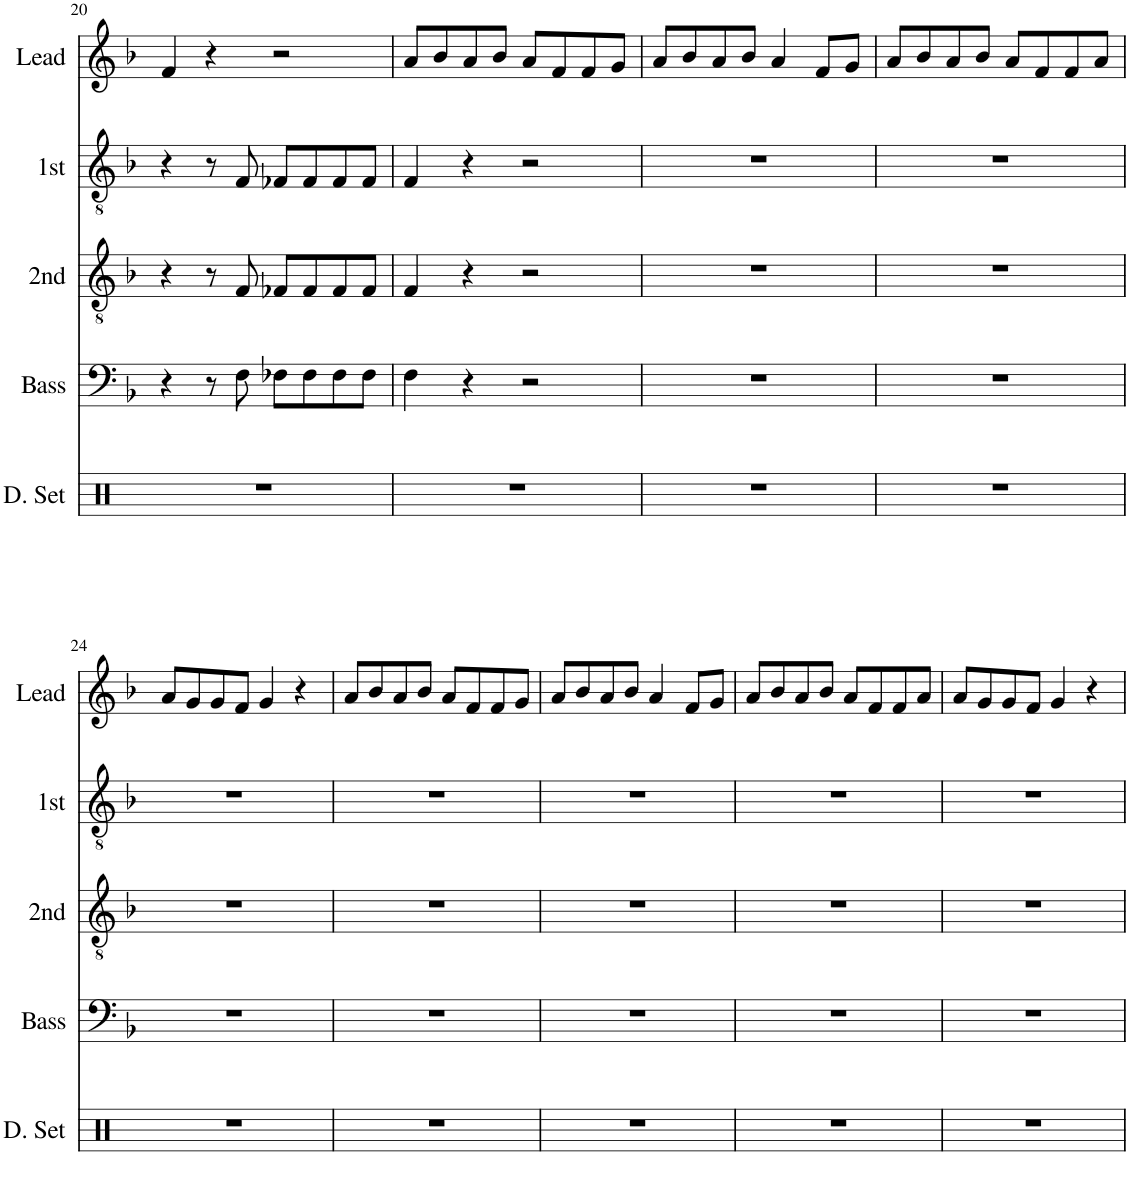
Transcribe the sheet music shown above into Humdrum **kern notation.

**kern	**kern	**kern	**kern	**kern
*part5	*part4	*part3	*part2	*part1
*staff5	*staff4	*staff3	*staff2	*staff1
*I"ドラムセット	*I"Bass	*I"2nd	*I"1st	*I"Lead
*	*I'Bass	*I'2nd	*I'1st	*I'Lead
!!LO:PB:g=z
*clefX	*clefF4	*clefGv2	*clefGv2	*clefG2
*k[]	*k[b-]	*k[b-]	*k[b-]	*k[b-]
*M4/4	*M4/4	*M4/4	*M4/4	*M4/4
=20	=20	=20	=20	=20
1r	4r	4r	4r	4f/
.	8r	8r	8r	4r
.	8F\	8F/	8F/	.
.	8F-X\L	8F-X/L	8F-X/L	2r
.	8F-\	8F-/	8F-/	.
.	8F-\	8F-/	8F-/	.
.	8F-\J	8F-/J	8F-/J	.
=21	=21	=21	=21	=21
1r	4F\	4F/	4F/	8a/L
.	.	.	.	8b-/
.	4r	4r	4r	8a/
.	.	.	.	8b-/J
.	2r	2r	2r	8a/L
.	.	.	.	8f/
.	.	.	.	8f/
.	.	.	.	8g/J
=22	=22	=22	=22	=22
1r	1r	1r	1r	8a/L
.	.	.	.	8b-/
.	.	.	.	8a/
.	.	.	.	8b-/J
.	.	.	.	4a/
.	.	.	.	8f/L
.	.	.	.	8g/J
=23	=23	=23	=23	=23
1r	1r	1r	1r	8a/L
.	.	.	.	8b-/
.	.	.	.	8a/
.	.	.	.	8b-/J
.	.	.	.	8a/L
.	.	.	.	8f/
.	.	.	.	8f/
.	.	.	.	8a/J
!!LO:LB:g=z
=24	=24	=24	=24	=24
1r	1r	1r	1r	8a/L
.	.	.	.	8g/
.	.	.	.	8g/
.	.	.	.	8f/J
.	.	.	.	4g/
.	.	.	.	4r
=25	=25	=25	=25	=25
1r	1r	1r	1r	8a/L
.	.	.	.	8b-/
.	.	.	.	8a/
.	.	.	.	8b-/J
.	.	.	.	8a/L
.	.	.	.	8f/
.	.	.	.	8f/
.	.	.	.	8g/J
=26	=26	=26	=26	=26
1r	1r	1r	1r	8a/L
.	.	.	.	8b-/
.	.	.	.	8a/
.	.	.	.	8b-/J
.	.	.	.	4a/
.	.	.	.	8f/L
.	.	.	.	8g/J
=27	=27	=27	=27	=27
1r	1r	1r	1r	8a/L
.	.	.	.	8b-/
.	.	.	.	8a/
.	.	.	.	8b-/J
.	.	.	.	8a/L
.	.	.	.	8f/
.	.	.	.	8f/
.	.	.	.	8a/J
=28	=28	=28	=28	=28
1r	1r	1r	1r	8a/L
.	.	.	.	8g/
.	.	.	.	8g/
.	.	.	.	8f/J
.	.	.	.	4g/
.	.	.	.	4r
=	=	=	=	=
*-	*-	*-	*-	*-
